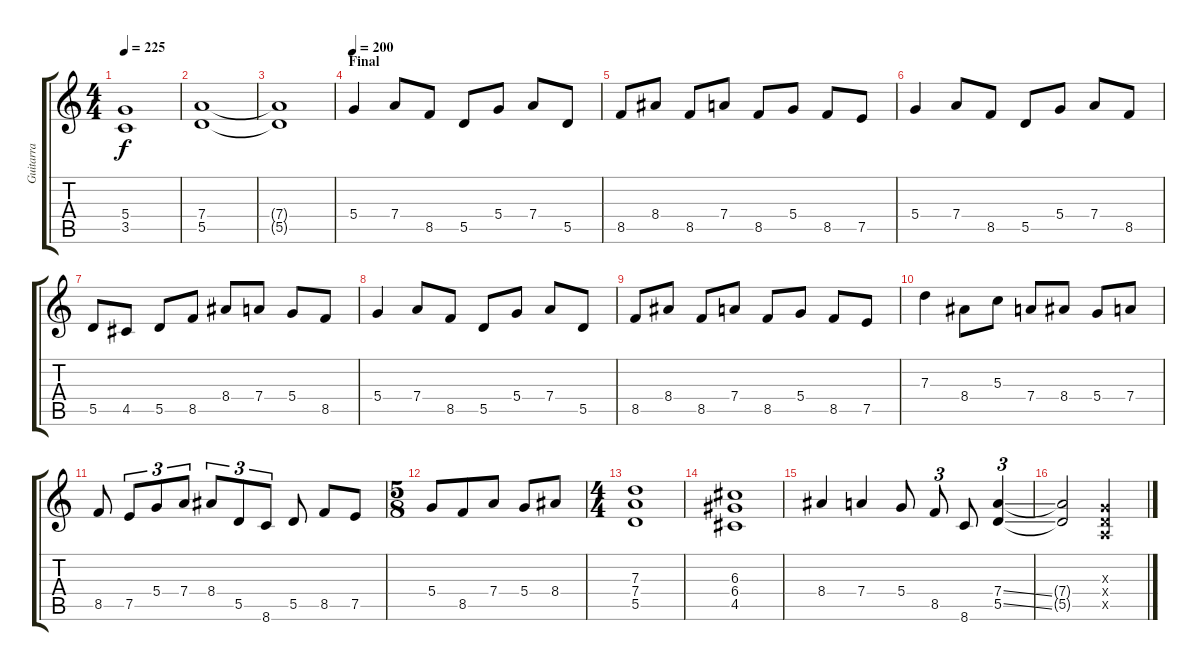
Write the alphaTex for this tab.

\track ("Guitarra" "Guitarra") {instrument distortionguitar}
\staff {score tabs}
\tuning (E4 B3 G3 D3 A2 E2) {hide}
\ts (4 4)
\tempo 225
\clef g2
\ks c
(5.4{t} 3.5{t}).1{dy f} |
(7.4 5.5).1 |
(7.4{t} 5.5{t}).1 |
\section ("" "Final")
\tempo 200
5.4.4 7.4.8 8.5.8 5.5.8 5.4.8 7.4.8 5.5.8 |
8.5.8 8.4.8 8.5.8 7.4.8 8.5.8 5.4.8 8.5.8 7.5.8 |
5.4.4 7.4.8 8.5.8 5.5.8 5.4.8 7.4.8 8.5.8 |
5.5.8 4.5.8 5.5.8 8.5.8 8.4.8 7.4.8 5.4.8 8.5.8 |
5.4.4 7.4.8 8.5.8 5.5.8 5.4.8 7.4.8 5.5.8 |
8.5.8 8.4.8 8.5.8 7.4.8 8.5.8 5.4.8 8.5.8 7.5.8 |
7.3.4 8.4.8 5.3.8 7.4.8 8.4.8 5.4.8 7.4.8 |
8.5.8 7.5.8{tu (3 2)} 5.4.8{tu (3 2)} 7.4.8{tu (3 2)} 8.4.8{tu (3 2)} 5.5.8{tu (3 2)} 8.6.8{tu (3 2)} 5.5.8 8.5.8 7.5.8 |
\ts (5 8)
5.4.8 8.5.8 7.4.8 5.4.8 8.4.8 |
\ts (4 4)
(7.3 7.4 5.5).1 |
(6.3 6.4 4.5).1 |
8.4.4 7.4.4 5.4.8 8.5.8{tu (3 2)} 8.6.8 (7.4{ss} 5.5{ss}).4{tu (3 2)} |
(7.4{t} 5.5{t}).2 (0.3{x} 0.4{x} 0.5{x}).2
